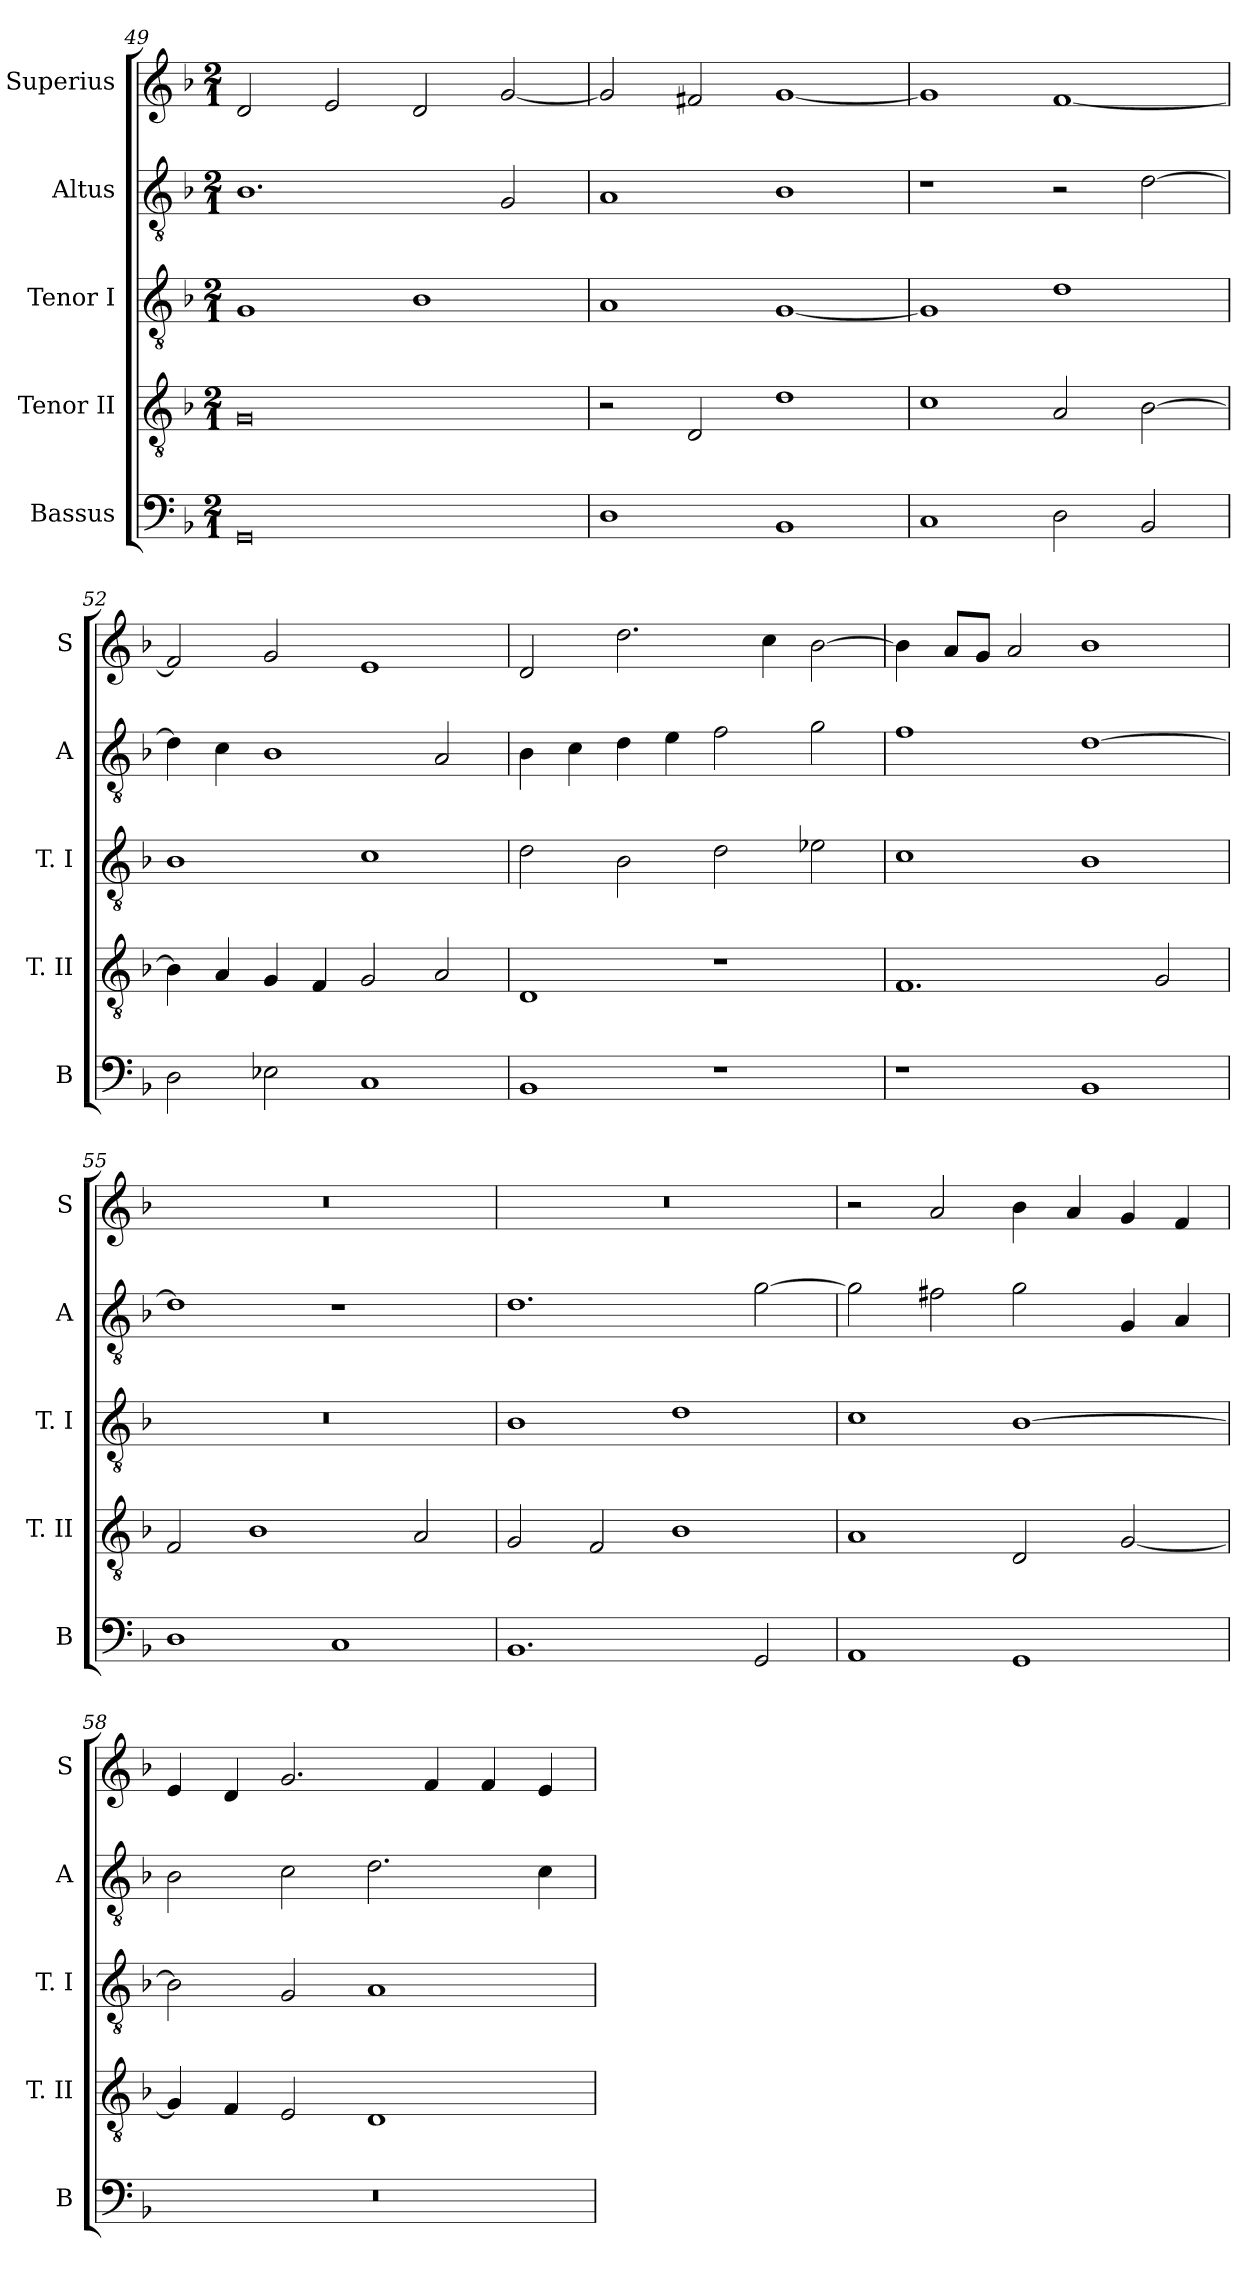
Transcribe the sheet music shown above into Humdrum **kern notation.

**kern	**kern	**kern	**kern	**kern
*part5	*part4	*part3	*part2	*part1
*staff5	*staff4	*staff3	*staff2	*staff1
*I"Bassus	*I"Tenor II	*I"Tenor I	*I"Altus	*I"Superius
*I'B	*I'T. II	*I'T. I	*I'A	*I'S
*clefF4	*clefGv2	*clefGv2	*clefGv2	*clefG2
*k[b-]	*k[b-]	*k[b-]	*k[b-]	*k[b-]
*F:	*F:	*F:	*F:	*F:
*M2/1	*M2/1	*M2/1	*M2/1	*M2/1
=49	=49	=49	=49	=49
0GG	0G	1G	1.B-	2d
.	.	.	.	2e
.	.	1B-	.	2d
.	.	.	2G	[2g
=50	=50	=50	=50	=50
1D	2r	1A	1A	2g]
.	2D	.	.	2f#X
1BB-	1d	[1G	1B-	[1g
=51	=51	=51	=51	=51
1C	1c	1G]	1r	1g]
2D	2A	1d	2r	[1f
2BB-	[2B-	.	[2d	.
=52	=52	=52	=52	=52
2D	4B-]	1B-	4d]	2f]
.	4A	.	4c	.
2E-X	4G	.	1B-	2g
.	4F	.	.	.
1C	2G	1c	.	1e
.	2A	.	2A	.
=53	=53	=53	=53	=53
1BB-	1D	2d	4B-	2d
.	.	.	4c	.
.	.	2B-	4d	2.dd
.	.	.	4e	.
1r	1r	2d	2f	.
.	.	.	.	4cc
.	.	2e-X	2g	[2b-
=54	=54	=54	=54	=54
1r	1.F	1c	1f	4b-]
.	.	.	.	8aL
.	.	.	.	8gJ
.	.	.	.	2a
1BB-	.	1B-	[1d	1b-
.	2G	.	.	.
=55	=55	=55	=55	=55
1D	2F	0r	1d]	0r
.	1B-	.	.	.
1C	.	.	1r	.
.	2A	.	.	.
=56	=56	=56	=56	=56
1.BB-	2G	1B-	1.d	0r
.	2F	.	.	.
.	1B-	1d	.	.
2GG	.	.	[2g	.
=57	=57	=57	=57	=57
1AA	1A	1c	2g]	2r
.	.	.	2f#X	2a
1GG	2D	[1B-	2g	4b-
.	.	.	.	4a
.	[2G	.	4G	4g
.	.	.	4A	4f
=58	=58	=58	=58	=58
0r	4G]	2B-]	2B-	4e
.	4F	.	.	4d
.	2E	2G	2c	2.g
.	1D	1A	2.d	.
.	.	.	.	4f
.	.	.	.	4f
.	.	.	4c	4e
=	=	=	=	=
*-	*-	*-	*-	*-
